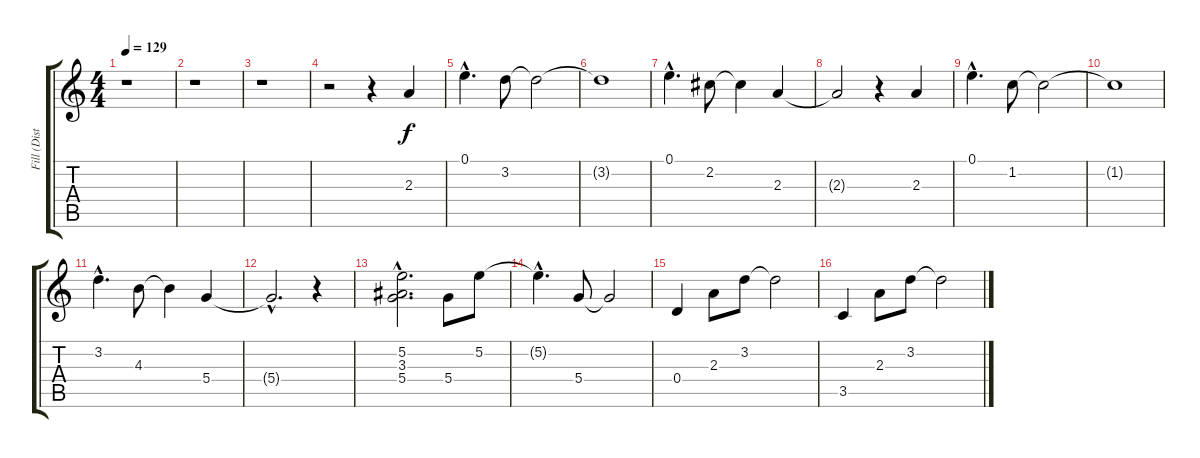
\track ("Fill (Distortion Guitar)" "Fill (Dist") {instrument distortionguitar}
\staff {score tabs}
\tuning (E4 B3 G3 D3 A2 E2) {hide}
\ts (4 4)
\tempo 129
\clef g2
\ks c
r.1{dy f} |
r.1 |
r.1 |
r.2 r.4 2.3.4 |
0.1{hac}.4{d} 3.2.8 3.2{t}.2 |
3.2{t}.1 |
0.1{hac}.4{d} 2.2.8 2.2{t}.4 2.3.4 |
2.3{t}.2 r.4 2.3.4 |
0.1{hac}.4{d} 1.2.8 1.2{t}.2 |
1.2{t}.1 |
3.2{hac}.4{d} 4.3.8 4.3{t}.4 5.4.4 |
5.4{hac t}.2{d} r.4 |
(5.2{hac} 3.3{hac} 5.4{hac}).2{d} 5.4.8 5.2.8 |
5.2{hac t}.4{d} 5.4.8 5.4{t}.2 |
0.4.4 2.3.8 3.2.8 3.2{t}.2 |
3.5.4 2.3.8 3.2.8 3.2{t}.2
